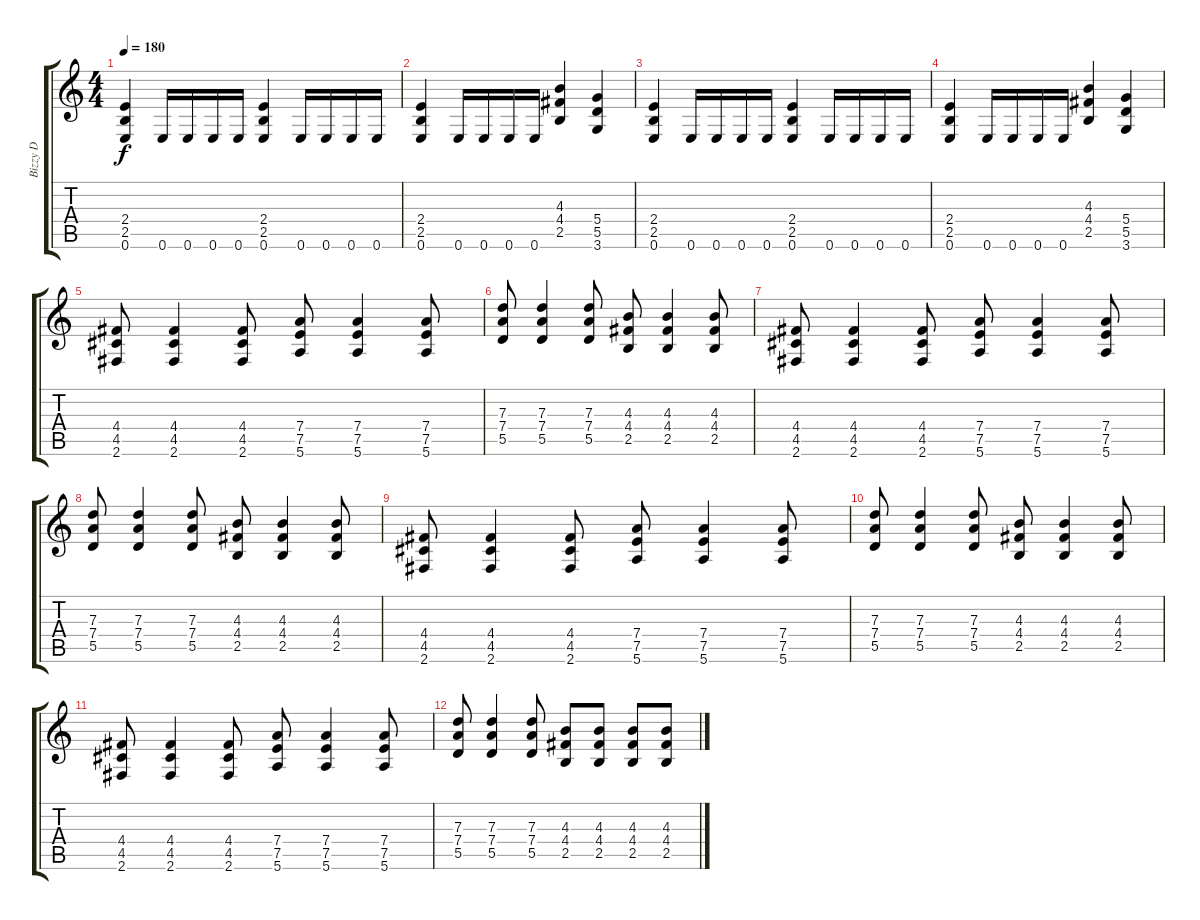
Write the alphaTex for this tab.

\track ("Bizzy D" "Bizzy D") {instrument overdrivenguitar}
\staff {score tabs}
\tuning (E4 B3 G3 D3 A2 E2) {hide}
\ts (4 4)
\tempo 180
\clef g2
\ks c
(2.4 2.5 0.6).4{dy f} 0.6.16 0.6.16 0.6.16 0.6.16 (2.4 2.5 0.6).4 0.6.16 0.6.16 0.6.16 0.6.16 |
(2.4 2.5 0.6).4 0.6.16 0.6.16 0.6.16 0.6.16 (4.3 4.4 2.5).4 (5.4 5.5 3.6).4 |
(2.4 2.5 0.6).4 0.6.16 0.6.16 0.6.16 0.6.16 (2.4 2.5 0.6).4 0.6.16 0.6.16 0.6.16 0.6.16 |
(2.4 2.5 0.6).4 0.6.16 0.6.16 0.6.16 0.6.16 (4.3 4.4 2.5).4 (5.4 5.5 3.6).4 |
(4.4 4.5 2.6).8 (4.4 4.5 2.6).4 (4.4 4.5 2.6).8 (7.4 7.5 5.6).8 (7.4 7.5 5.6).4 (7.4 7.5 5.6).8 |
(7.3 7.4 5.5).8 (7.3 7.4 5.5).4 (7.3 7.4 5.5).8 (4.3 4.4 2.5).8 (4.3 4.4 2.5).4 (4.3 4.4 2.5).8 |
(4.4 4.5 2.6).8 (4.4 4.5 2.6).4 (4.4 4.5 2.6).8 (7.4 7.5 5.6).8 (7.4 7.5 5.6).4 (7.4 7.5 5.6).8 |
(7.3 7.4 5.5).8 (7.3 7.4 5.5).4 (7.3 7.4 5.5).8 (4.3 4.4 2.5).8 (4.3 4.4 2.5).4 (4.3 4.4 2.5).8 |
(4.4 4.5 2.6).8 (4.4 4.5 2.6).4 (4.4 4.5 2.6).8 (7.4 7.5 5.6).8 (7.4 7.5 5.6).4 (7.4 7.5 5.6).8 |
(7.3 7.4 5.5).8 (7.3 7.4 5.5).4 (7.3 7.4 5.5).8 (4.3 4.4 2.5).8 (4.3 4.4 2.5).4 (4.3 4.4 2.5).8 |
(4.4 4.5 2.6).8 (4.4 4.5 2.6).4 (4.4 4.5 2.6).8 (7.4 7.5 5.6).8 (7.4 7.5 5.6).4 (7.4 7.5 5.6).8 |
(7.3 7.4 5.5).8 (7.3 7.4 5.5).4 (7.3 7.4 5.5).8 (4.3 4.4 2.5).8 (4.3 4.4 2.5).8 (4.3 4.4 2.5).8 (4.3 4.4 2.5).8
